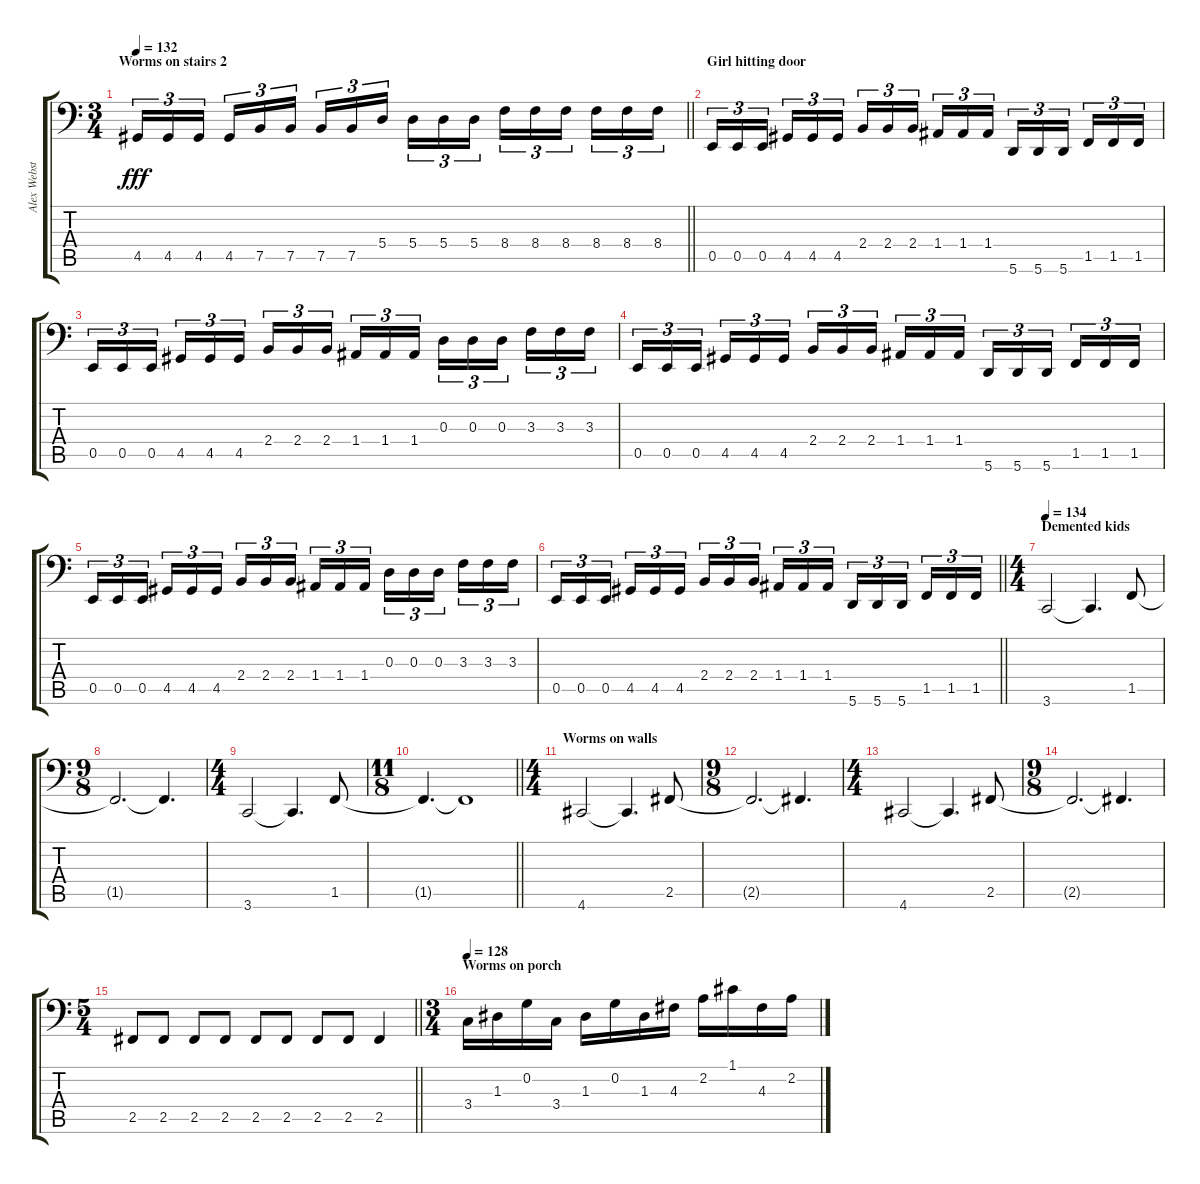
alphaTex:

\track ("Alex Webster" "Alex Webst") {instrument fretlessbass}
\staff {score tabs}
\tuning (C3 G2 D2 A1 E1 A0) {hide}
\ts (3 4)
\section ("" "Worms on stairs 2")
\tempo 132
\clef f4
\barLineRight lightlight
\ks c
4.5.16{tu (3 2) dy fff} 4.5.16{tu (3 2)} 4.5.16{tu (3 2) beam splitsecondary} 4.5.16{tu (3 2)} 7.5.16{tu (3 2)} 7.5.16{tu (3 2)} 7.5.16{tu (3 2)} 7.5.16{tu (3 2)} 5.4.16{tu (3 2) beam splitsecondary} 5.4.16{tu (3 2)} 5.4.16{tu (3 2)} 5.4.16{tu (3 2)} 8.4.16{tu (3 2)} 8.4.16{tu (3 2)} 8.4.16{tu (3 2) beam splitsecondary} 8.4.16{tu (3 2)} 8.4.16{tu (3 2)} 8.4.16{tu (3 2)} |
\section ("" "Girl hitting door")
0.5.16{tu (3 2)} 0.5.16{tu (3 2)} 0.5.16{tu (3 2) beam splitsecondary} 4.5.16{tu (3 2)} 4.5.16{tu (3 2)} 4.5.16{tu (3 2)} 2.4.16{tu (3 2)} 2.4.16{tu (3 2)} 2.4.16{tu (3 2) beam splitsecondary} 1.4.16{tu (3 2)} 1.4.16{tu (3 2)} 1.4.16{tu (3 2)} 5.6.16{tu (3 2)} 5.6.16{tu (3 2)} 5.6.16{tu (3 2) beam splitsecondary} 1.5.16{tu (3 2)} 1.5.16{tu (3 2)} 1.5.16{tu (3 2)} |
0.5.16{tu (3 2)} 0.5.16{tu (3 2)} 0.5.16{tu (3 2) beam splitsecondary} 4.5.16{tu (3 2)} 4.5.16{tu (3 2)} 4.5.16{tu (3 2)} 2.4.16{tu (3 2)} 2.4.16{tu (3 2)} 2.4.16{tu (3 2) beam splitsecondary} 1.4.16{tu (3 2)} 1.4.16{tu (3 2)} 1.4.16{tu (3 2)} 0.3.16{tu (3 2)} 0.3.16{tu (3 2)} 0.3.16{tu (3 2) beam splitsecondary} 3.3.16{tu (3 2)} 3.3.16{tu (3 2)} 3.3.16{tu (3 2)} |
0.5.16{tu (3 2)} 0.5.16{tu (3 2)} 0.5.16{tu (3 2) beam splitsecondary} 4.5.16{tu (3 2)} 4.5.16{tu (3 2)} 4.5.16{tu (3 2)} 2.4.16{tu (3 2)} 2.4.16{tu (3 2)} 2.4.16{tu (3 2) beam splitsecondary} 1.4.16{tu (3 2)} 1.4.16{tu (3 2)} 1.4.16{tu (3 2)} 5.6.16{tu (3 2)} 5.6.16{tu (3 2)} 5.6.16{tu (3 2) beam splitsecondary} 1.5.16{tu (3 2)} 1.5.16{tu (3 2)} 1.5.16{tu (3 2)} |
0.5.16{tu (3 2)} 0.5.16{tu (3 2)} 0.5.16{tu (3 2) beam splitsecondary} 4.5.16{tu (3 2)} 4.5.16{tu (3 2)} 4.5.16{tu (3 2)} 2.4.16{tu (3 2)} 2.4.16{tu (3 2)} 2.4.16{tu (3 2) beam splitsecondary} 1.4.16{tu (3 2)} 1.4.16{tu (3 2)} 1.4.16{tu (3 2)} 0.3.16{tu (3 2)} 0.3.16{tu (3 2)} 0.3.16{tu (3 2) beam splitsecondary} 3.3.16{tu (3 2)} 3.3.16{tu (3 2)} 3.3.16{tu (3 2)} |
\barLineRight lightlight
0.5.16{tu (3 2)} 0.5.16{tu (3 2)} 0.5.16{tu (3 2) beam splitsecondary} 4.5.16{tu (3 2)} 4.5.16{tu (3 2)} 4.5.16{tu (3 2)} 2.4.16{tu (3 2)} 2.4.16{tu (3 2)} 2.4.16{tu (3 2) beam splitsecondary} 1.4.16{tu (3 2)} 1.4.16{tu (3 2)} 1.4.16{tu (3 2)} 5.6.16{tu (3 2)} 5.6.16{tu (3 2)} 5.6.16{tu (3 2) beam splitsecondary} 1.5.16{tu (3 2)} 1.5.16{tu (3 2)} 1.5.16{tu (3 2)} |
\ts (4 4)
\section ("" "Demented kids")
\tempo 134
3.6.2{instrument fretlessbass} 3.6{t}.4{d} 1.5.8 |
\ts (9 8)
1.5{t}.2{d} 1.5{t}.4{d} |
\ts (4 4)
3.6.2 3.6{t}.4{d} 1.5.8 |
\ts (11 8)
\barLineRight lightlight
1.5{t}.4{d} 1.5{t}.1 |
\ts (4 4)
\section ("" "Worms on walls")
4.6.2 4.6{t}.4{d} 2.5.8 |
\ts (9 8)
2.5{t}.2{d} 2.5{t}.4{d} |
\ts (4 4)
4.6.2 4.6{t}.4{d} 2.5.8 |
\ts (9 8)
2.5{t}.2{d} 2.5{t}.4{d} |
\ts (5 4)
\barLineRight lightlight
2.5.8 2.5.8 2.5.8 2.5.8 2.5.8 2.5.8 2.5.8 2.5.8 2.5.4 |
\ts (3 4)
\section ("" "Worms on porch")
\tempo 128
3.4.16{instrument electricbassfinger} 1.3.16 0.2.16 3.4.16 1.3.16 0.2.16 1.3.16 4.3.16 2.2.16 1.1.16 4.3.16 2.2.16
